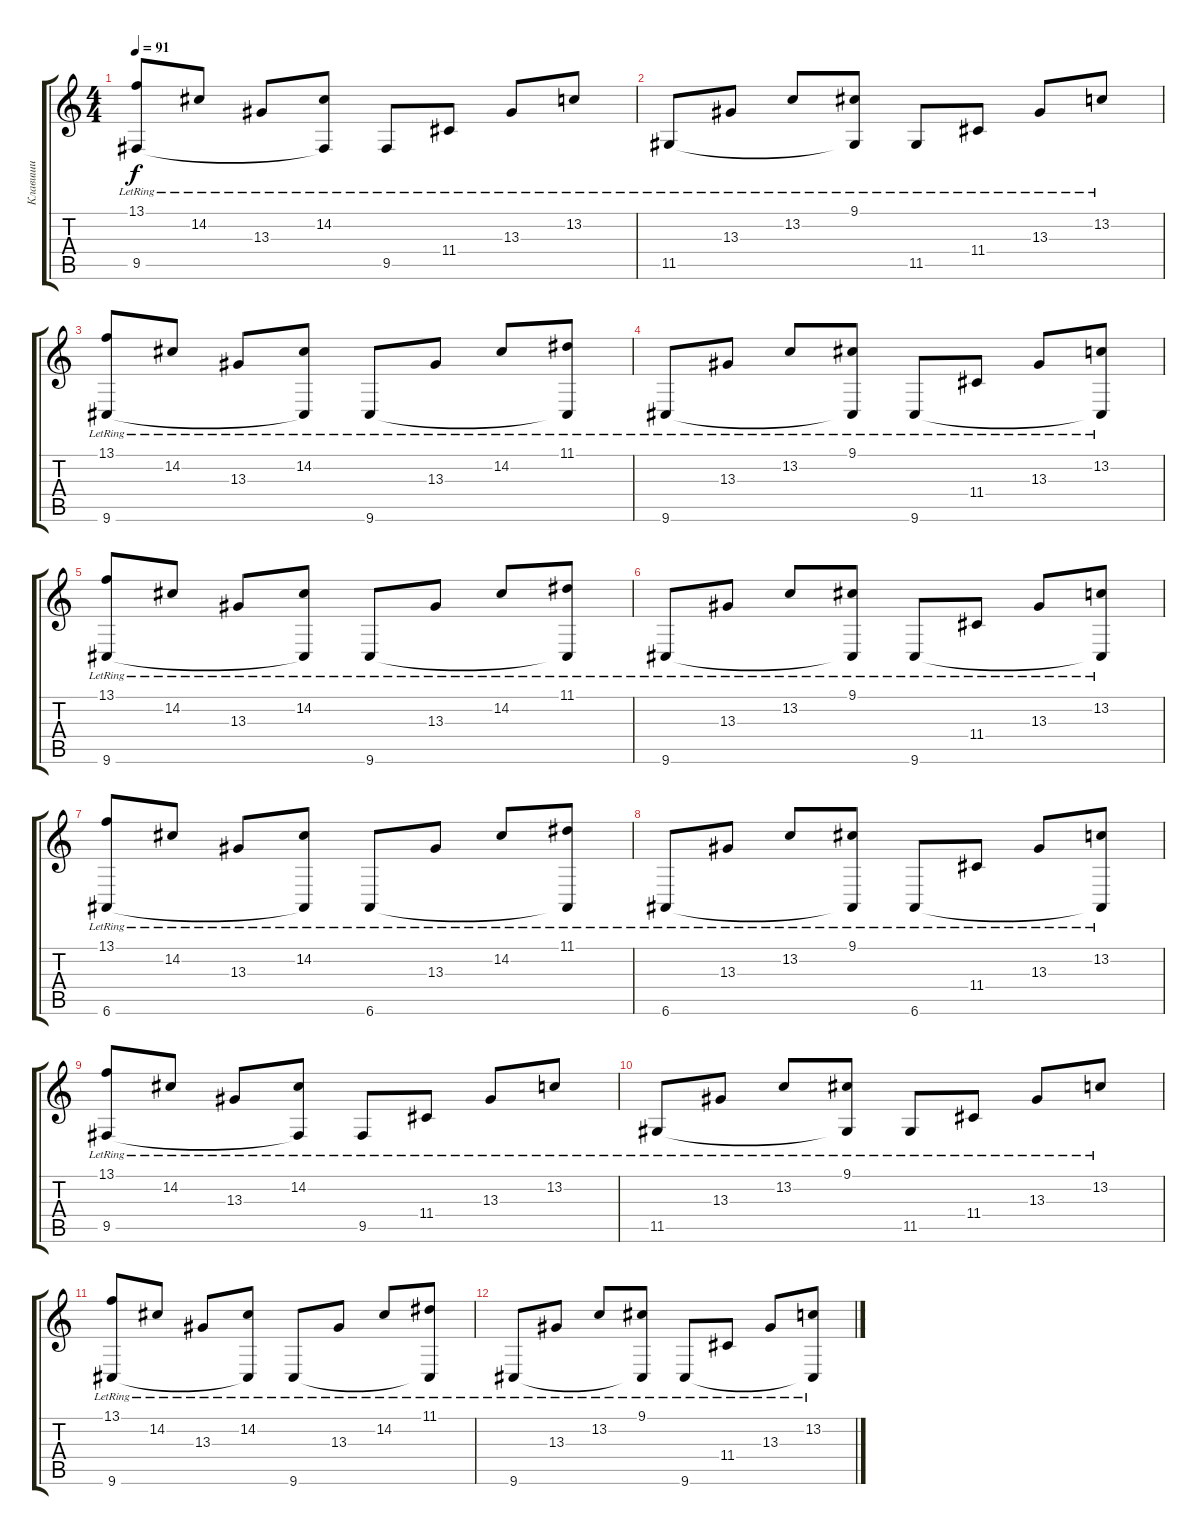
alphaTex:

\track ("Клавиши" "Клавиши") {instrument acousticgrandpiano}
\staff {score tabs}
\tuning (E4 B3 G3 D3 A2 E2) {hide}
\ts (4 4)
\tempo 91
\clef g2
\ks c
(13.1{lr} 9.5{lr}).8{dy f} 14.2{lr}.8 13.3{lr}.8 (14.2{lr} 9.5{t}).8 9.5{lr}.8 11.4{lr}.8 13.3{lr}.8 13.2{lr}.8 |
11.5{lr}.8 13.3{lr}.8 13.2{lr}.8 (9.1{lr} 11.5{t}).8 11.5{lr}.8 11.4{lr}.8 13.3{lr}.8 13.2{lr}.8 |
(13.1{lr} 9.6{lr}).8 14.2{lr}.8 13.3{lr}.8 (14.2{lr} 9.6{t}).8 9.6{lr}.8 13.3{lr}.8 14.2{lr}.8 (11.1{lr} 9.6{t}).8 |
9.6{lr}.8 13.3{lr}.8 13.2{lr}.8 (9.1{lr} 9.6{t}).8 9.6{lr}.8 11.4{lr}.8 13.3{lr}.8 (13.2{lr} 9.6{t}).8 |
(13.1{lr} 9.6{lr}).8 14.2{lr}.8 13.3{lr}.8 (14.2{lr} 9.6{t}).8 9.6{lr}.8 13.3{lr}.8 14.2{lr}.8 (11.1{lr} 9.6{t}).8 |
9.6{lr}.8 13.3{lr}.8 13.2{lr}.8 (9.1{lr} 9.6{t}).8 9.6{lr}.8 11.4{lr}.8 13.3{lr}.8 (13.2{lr} 9.6{t}).8 |
(13.1{lr} 6.6{lr}).8 14.2{lr}.8 13.3{lr}.8 (14.2{lr} 6.6{t}).8 6.6{lr}.8 13.3{lr}.8 14.2{lr}.8 (11.1{lr} 6.6{t}).8 |
6.6{lr}.8 13.3{lr}.8 13.2{lr}.8 (9.1{lr} 6.6{t}).8 6.6{lr}.8 11.4{lr}.8 13.3{lr}.8 (13.2{lr} 6.6{t}).8 |
(13.1{lr} 9.5{lr}).8 14.2{lr}.8 13.3{lr}.8 (14.2{lr} 9.5{t}).8 9.5{lr}.8 11.4{lr}.8 13.3{lr}.8 13.2{lr}.8 |
11.5{lr}.8 13.3{lr}.8 13.2{lr}.8 (9.1{lr} 11.5{t}).8 11.5{lr}.8 11.4{lr}.8 13.3{lr}.8 13.2{lr}.8 |
(13.1{lr} 9.6{lr}).8 14.2{lr}.8 13.3{lr}.8 (14.2{lr} 9.6{t}).8 9.6{lr}.8 13.3{lr}.8 14.2{lr}.8 (11.1{lr} 9.6{t}).8 |
9.6{lr}.8 13.3{lr}.8 13.2{lr}.8 (9.1{lr} 9.6{t}).8 9.6{lr}.8 11.4{lr}.8 13.3{lr}.8 (13.2{lr} 9.6{t}).8
